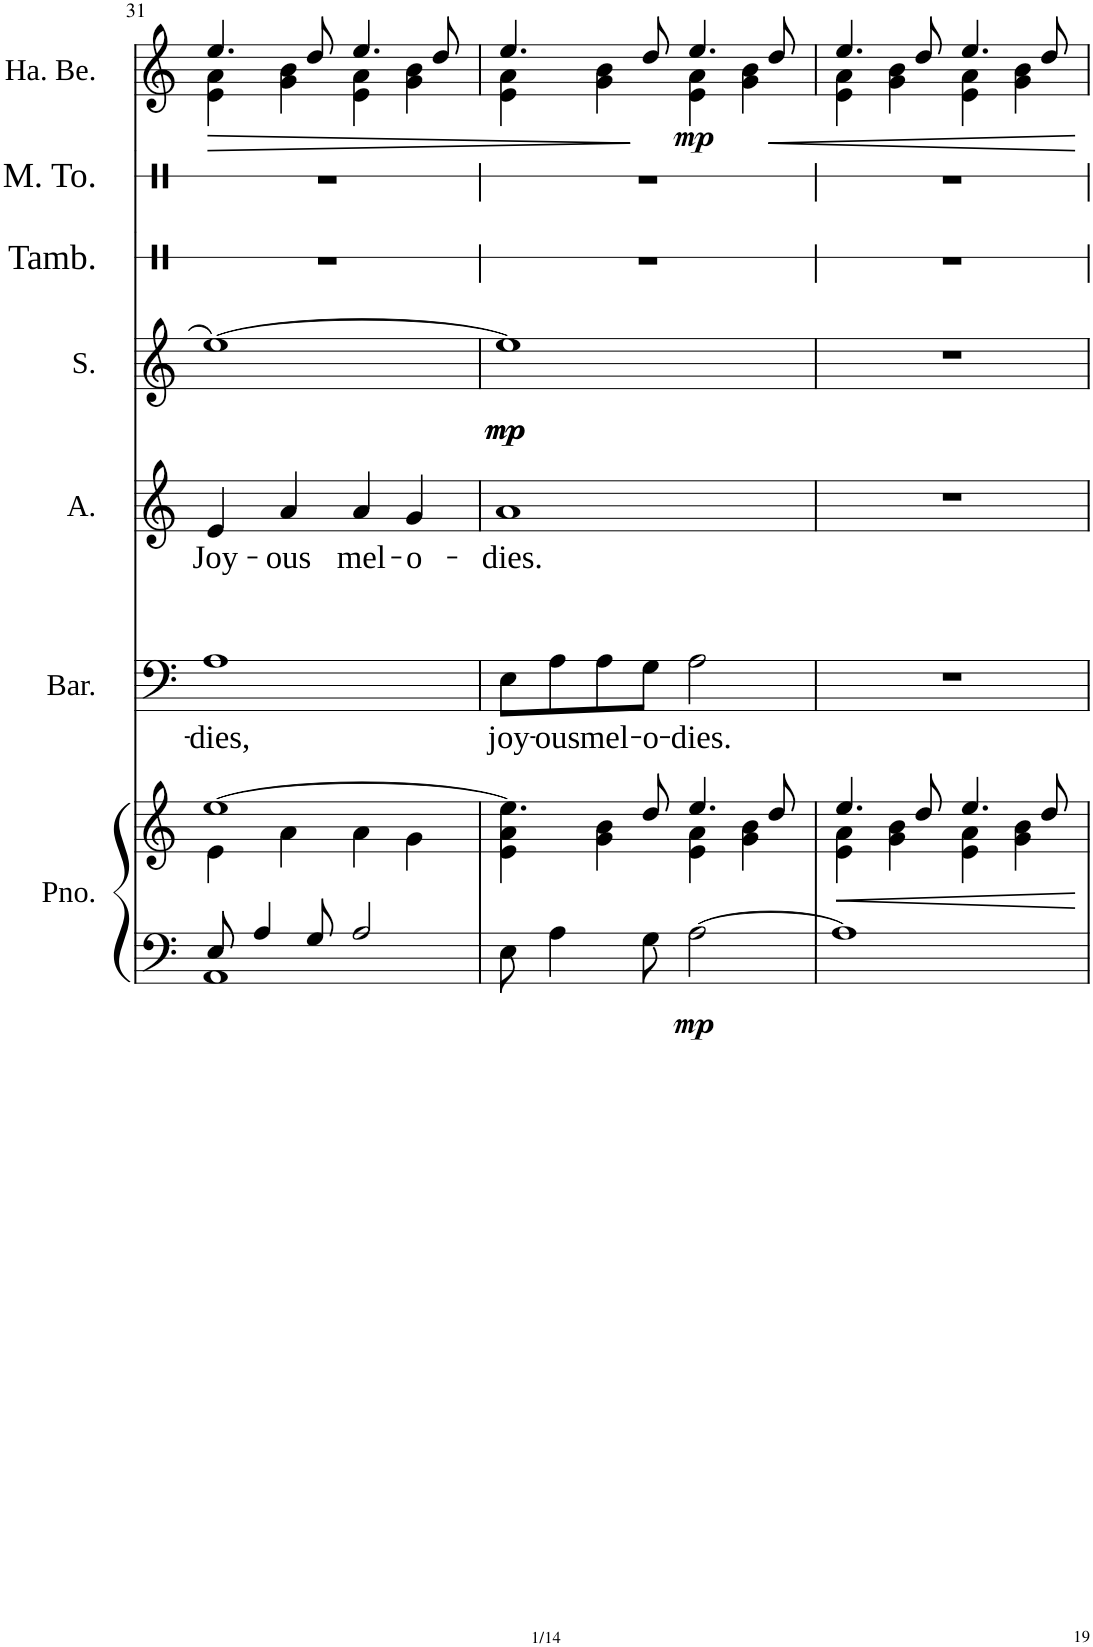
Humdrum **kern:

**kern	**kern	**dynam	**kern	**text	**kern	**text	**kern	**dynam	**kern	**kern	**kern	**dynam
*part7	*part7	*part7	*part6	*part6	*part5	*part5	*part4	*part4	*part3	*part2	*part1	*part1
*staff8	*staff7	*staff7/8	*staff6	*staff6	*staff5	*staff5	*staff4	*staff4	*staff3	*staff2	*staff1	*staff1
*I"Piano	*	*	*I"Baritone	*	*I"Alto	*	*I"Soprano	*	*I"Tambourine	*I"Mid Tom	*I"Hand Bells	*
*I'Pno.	*	*	*I'Bar.	*	*I'A.	*	*I'S.	*	*I'Tamb.	*I'M. To.	*I'Ha. Be.	*
!!LO:PB:g=z
*clefF4	*clefG2	*	*clefF4	*	*clefG2	*	*clefG2	*	*clefX	*clefX	*clefG2	*
*k[]	*k[]	*	*k[]	*	*k[]	*	*k[]	*	*k[]	*k[]	*k[]	*
*M4/4	*M4/4	*	*M4/4	*	*M4/4	*	*M4/4	*	*M4/4	*M4/4	*M4/4	*
=31	=31	=31	=31	=31	=31	=31	=31	=31	=31	=31	=31	=31
*^	*^	*	*	*	*	*	*	*	*	*	*	*
!	!	!	!	!	!	!LO:LY:b	!	!LO:LY:b	!	!	!	!	!	!LO:HP:b
*	*	*	*	*	*	*	*	*	*	*	*	*	*^	*
8E/	1AA	[1ee	4e\	.	1A	dies,	4e/	Joy-	[1ee	.	1r	1r	4.ee/	4e\ 4a\	>
4A/	.	.	.	.	.	.	.	.	.	.	.	.	.	.	.
!	!	!	!	!	!	!	!	!LO:LY:b	!	!	!	!	!	!	!
.	.	.	4a\	.	.	.	4a/	ous	.	.	.	.	.	4g\ 4b\	.
8G/	.	.	.	.	.	.	.	.	.	.	.	.	8dd/	.	.
!	!	!	!	!	!	!	!	!LO:LY:b	!	!	!	!	!	!	!
2A/	.	.	4a\	.	.	.	4a/	mel-	.	.	.	.	4.ee/	4e\ 4a\	.
!	!	!	!	!	!	!	!	!LO:LY:b	!	!	!	!	!	!	!
.	.	.	4g\	.	.	.	4g/	o-	.	.	.	.	.	4g\ 4b\	.
.	.	.	.	.	.	.	.	.	.	.	.	.	8dd/	.	.
*v	*v	*	*	*	*	*	*	*	*	*	*	*	*	*	*
=32	=32	=32	=32	=32	=32	=32	=32	=32	=32	=32	=32	=32	=32	=32
!	!	!	!	!	!LO:LY:b	!	!LO:LY:b	!	!LO:DY:b	!	!	!	!	!
!	!	!	!	!	!	!	!	!	!LO:DY:n=1:b	!	!	!	!	!
8E\	4.ee\]	4e\ 4a\	.	8E\L	joy-	1a	dies.	1ee]	mp mp	1r	1r	4.ee/	4e\ 4a\	.
!	!	!	!	!	!LO:LY:b	!	!	!	!	!	!	!	!	!
4A\	.	.	.	8A\	ous	.	.	.	.	.	.	.	.	.
!	!	!	!	!	!LO:LY:b	!	!	!	!	!	!	!	!	!
.	.	4g\ 4b\	.	8A\	mel-	.	.	.	.	.	.	.	4g\ 4b\	.
!	!	!	!	!	!LO:LY:b	!	!	!	!	!	!	!	!	!
8G\	8dd/	.	.	8G\J	o-	.	.	.	.	.	.	8dd/	.	]
!	!	!	!LO:DY:b=2	!	!LO:LY:b	!	!	!	!	!	!	!	!	!LO:DY:b
[2A\	4.ee/	4e\ 4a\	mp	2A\	dies.	.	.	.	.	.	.	4.ee/	4e\ 4a\	mp
.	.	4g\ 4b\	.	.	.	.	.	.	.	.	.	.	4g\ 4b\	.
!	!	!	!	!	!	!	!	!	!	!	!	!	!	!LO:HP:b
.	8dd/	.	.	.	.	.	.	.	.	.	.	8dd/	.	<
=33	=33	=33	=33	=33	=33	=33	=33	=33	=33	=33	=33	=33	=33	=33
!	!	!	!LO:HP:b	!	!	!	!	!	!	!	!	!	!	!
1A]	4.ee/	4e\ 4a\	<	1r	.	1r	.	1r	.	1r	1r	4.ee/	4e\ 4a\	.
.	.	4g\ 4b\	.	.	.	.	.	.	.	.	.	.	4g\ 4b\	.
.	8dd/	.	.	.	.	.	.	.	.	.	.	8dd/	.	.
.	4.ee/	4e\ 4a\	.	.	.	.	.	.	.	.	.	4.ee/	4e\ 4a\	.
.	.	4g\ 4b\	.	.	.	.	.	.	.	.	.	.	4g\ 4b\	.
.	8dd/	.	.	.	.	.	.	.	.	.	.	8dd/	.	.
*	*v	*v	*	*	*	*	*	*	*	*	*	*v	*v	*
.	.	[	.	.	.	.	.	.	.	.	.	[
=	=	=	=	=	=	=	=	=	=	=	=	=
*-	*-	*-	*-	*-	*-	*-	*-	*-	*-	*-	*-	*-
